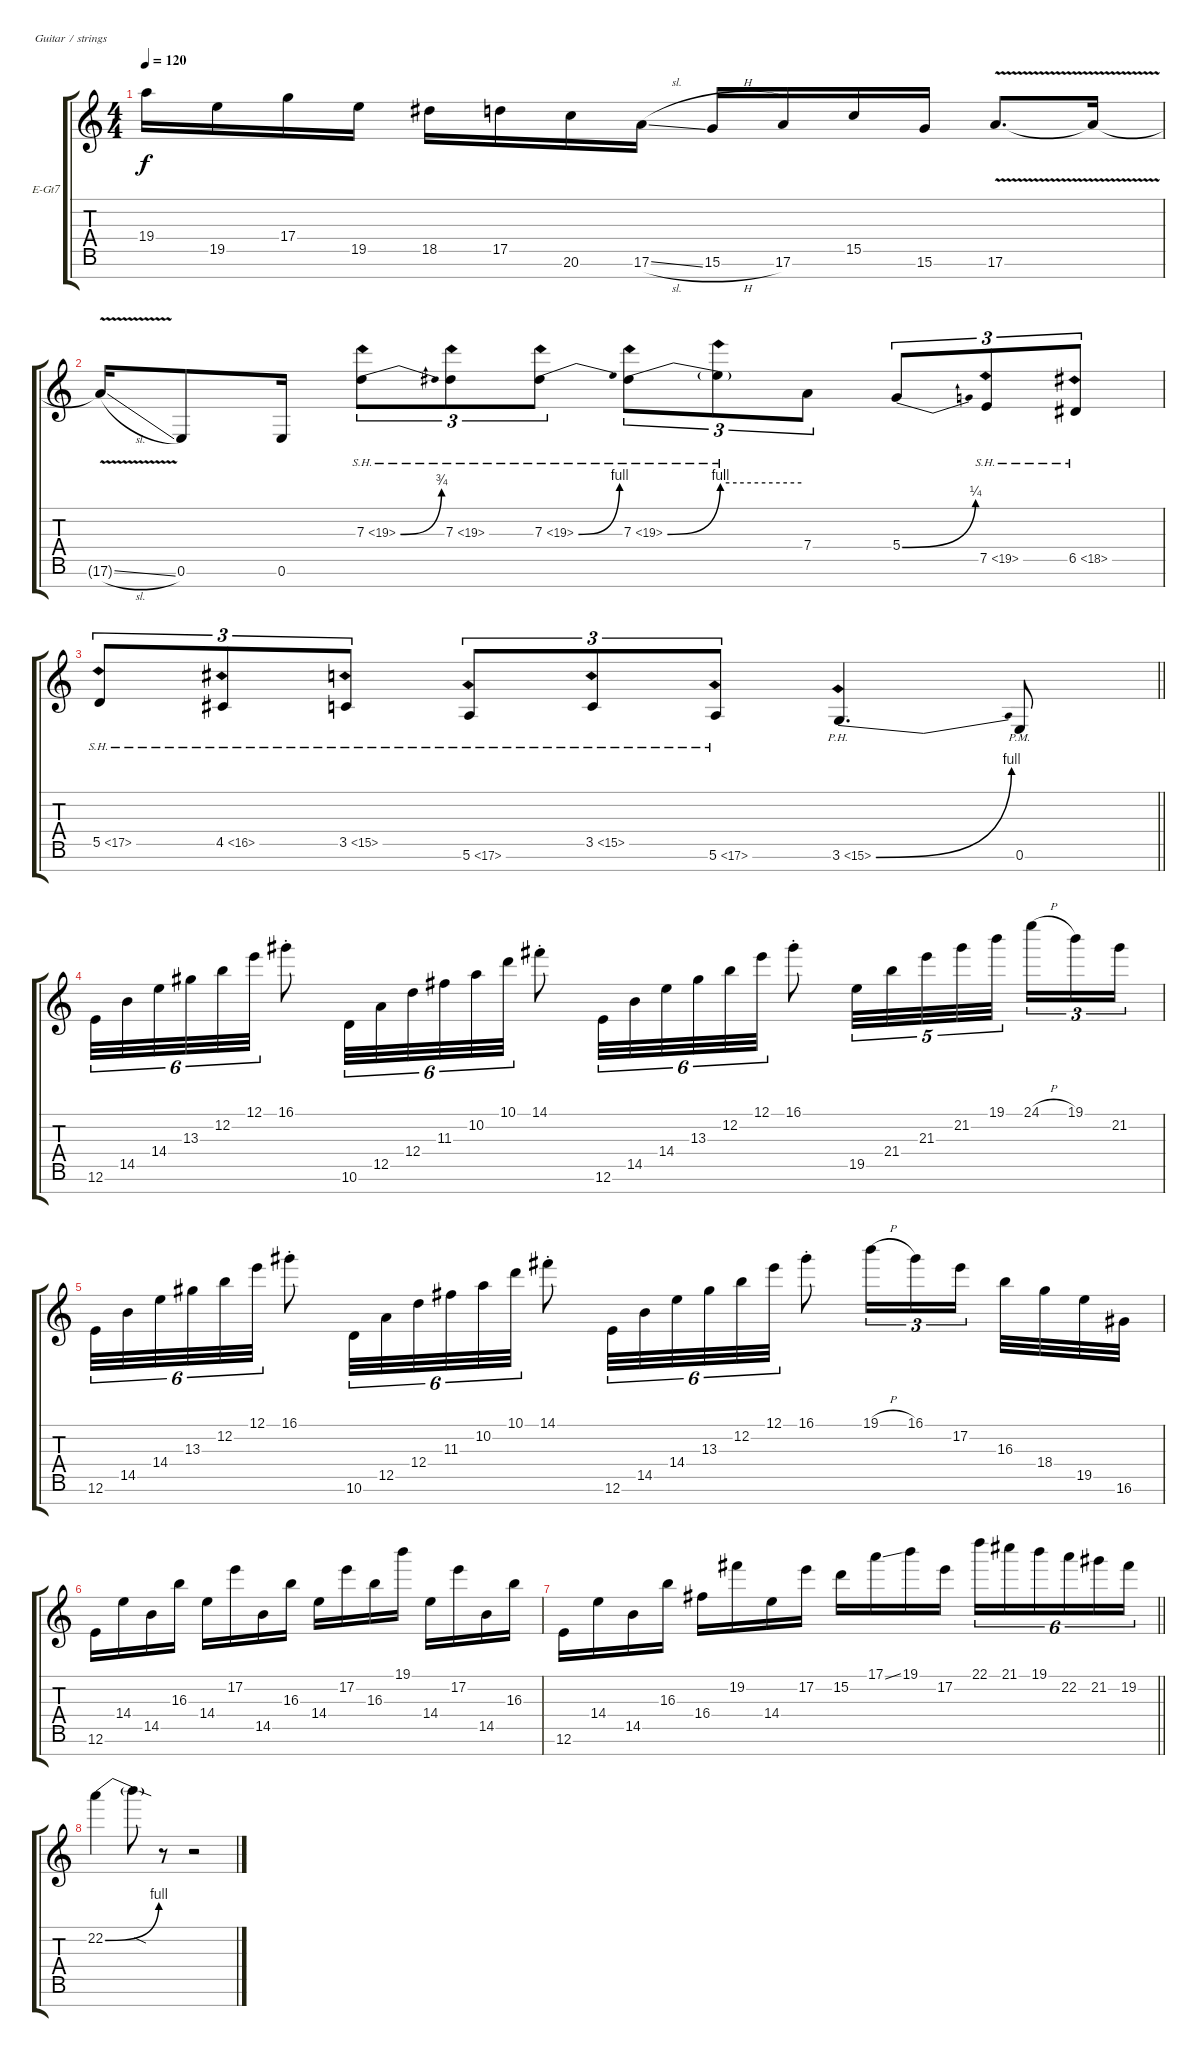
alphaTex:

\bracketExtendMode groupsimilarinstruments
\firstSystemTrackNameOrientation horizontal
\otherSystemsTrackNameOrientation horizontal
\track ("Track 1" "E-Gt7") {instrument distortionguitar}
\staff {score tabs}
\tuning (E4 B3 G3 D3 A2 E2 B1)
\ts (4 4)
\tempo 120
\clef g2
\ks c
19.4.16{dy f} 19.5.16 17.4.16 19.5.16 18.5.16 17.5.16 20.6.16 17.6{sl}.16 15.6{h}.16 17.6.16 15.5.16 15.6.16 17.6{v}.8{d} 17.6{v t}.16 |
17.6{v sl t}.16 0.6.8 0.6.16 7.3{be (bend 0 0 60 3) sh 12}.8{tu (3 2)} 7.3{sh 12}.8{tu (3 2)} 7.3{be (bend 0 0 60 4) sh 12}.8{tu (3 2)} 7.3{be (bend 0 0 60 4) sh 12}.8{tu (3 2)} 7.3{be (hold 0 4 60 4) sh 12 t}.8{tu (3 2)} 7.4.8{tu (3 2)} 5.4{be (bend 0 0 60 1)}.8{tu (3 2)} 7.5{sh 12}.8{tu (3 2)} 6.5{sh 12}.8{tu (3 2)} |
\barLineRight lightlight
5.5{sh 12}.8{tu (3 2)} 4.5{sh 12}.8{tu (3 2)} 3.5{sh 12}.8{tu (3 2)} 5.6{sh 12}.8{tu (3 2)} 3.5{sh 12}.8{tu (3 2)} 5.6{sh 12}.8{tu (3 2)} 3.6{be (bend 0 0 60 4) ph 12}.4{d} 0.6{pm}.8 |
12.6.32{tu (6 4)} 14.5.32{tu (6 4)} 14.4.32{tu (6 4)} 13.3.32{tu (6 4)} 12.2.32{tu (6 4)} 12.1.32{tu (6 4)} 16.1{st}.8 10.6.32{tu (6 4)} 12.5.32{tu (6 4)} 12.4.32{tu (6 4)} 11.3.32{tu (6 4)} 10.2.32{tu (6 4)} 10.1.32{tu (6 4)} 14.1{st}.8 12.6.32{tu (6 4)} 14.5.32{tu (6 4)} 14.4.32{tu (6 4)} 13.3.32{tu (6 4)} 12.2.32{tu (6 4)} 12.1.32{tu (6 4)} 16.1{st}.8 19.5.32{tu (5 4)} 21.4.32{tu (5 4)} 21.3.32{tu (5 4)} 21.2.32{tu (5 4)} 19.1.32{tu (5 4)} 24.1{h}.16{tu (3 2)} 19.1.16{tu (3 2)} 21.2.16{tu (3 2)} |
12.6.32{tu (6 4)} 14.5.32{tu (6 4)} 14.4.32{tu (6 4)} 13.3.32{tu (6 4)} 12.2.32{tu (6 4)} 12.1.32{tu (6 4)} 16.1{st}.8 10.6.32{tu (6 4)} 12.5.32{tu (6 4)} 12.4.32{tu (6 4)} 11.3.32{tu (6 4)} 10.2.32{tu (6 4)} 10.1.32{tu (6 4)} 14.1{st}.8 12.6.32{tu (6 4)} 14.5.32{tu (6 4)} 14.4.32{tu (6 4)} 13.3.32{tu (6 4)} 12.2.32{tu (6 4)} 12.1.32{tu (6 4)} 16.1{st}.8 19.1{h}.16{tu (3 2)} 16.1.16{tu (3 2)} 17.2.16{tu (3 2)} 16.3.32 18.4.32 19.5.32 16.6.32 |
12.6.16 14.4.16 14.5.16 16.3.16 14.4.16 17.2.16 14.5.16 16.3.16 14.4.16 17.2.16 16.3.16 19.1.16 14.4.16 17.2.16 14.5.16 16.3.16 |
\barLineRight lightlight
12.6.16 14.4.16 14.5.16 16.3.16 16.4.16 19.2.16 14.4.16 17.2.16 15.2.16 17.1{ss}.16 19.1.16 17.2.16 22.1.16{tu (6 4)} 21.1.16{tu (6 4)} 19.1.16{tu (6 4)} 22.2.16{tu (6 4)} 21.2.16{tu (6 4)} 19.2.16{tu (6 4)} |
22.2{be (bend 0 0 60 4)}.4 22.2{sod t}.8 r.8 r.2
